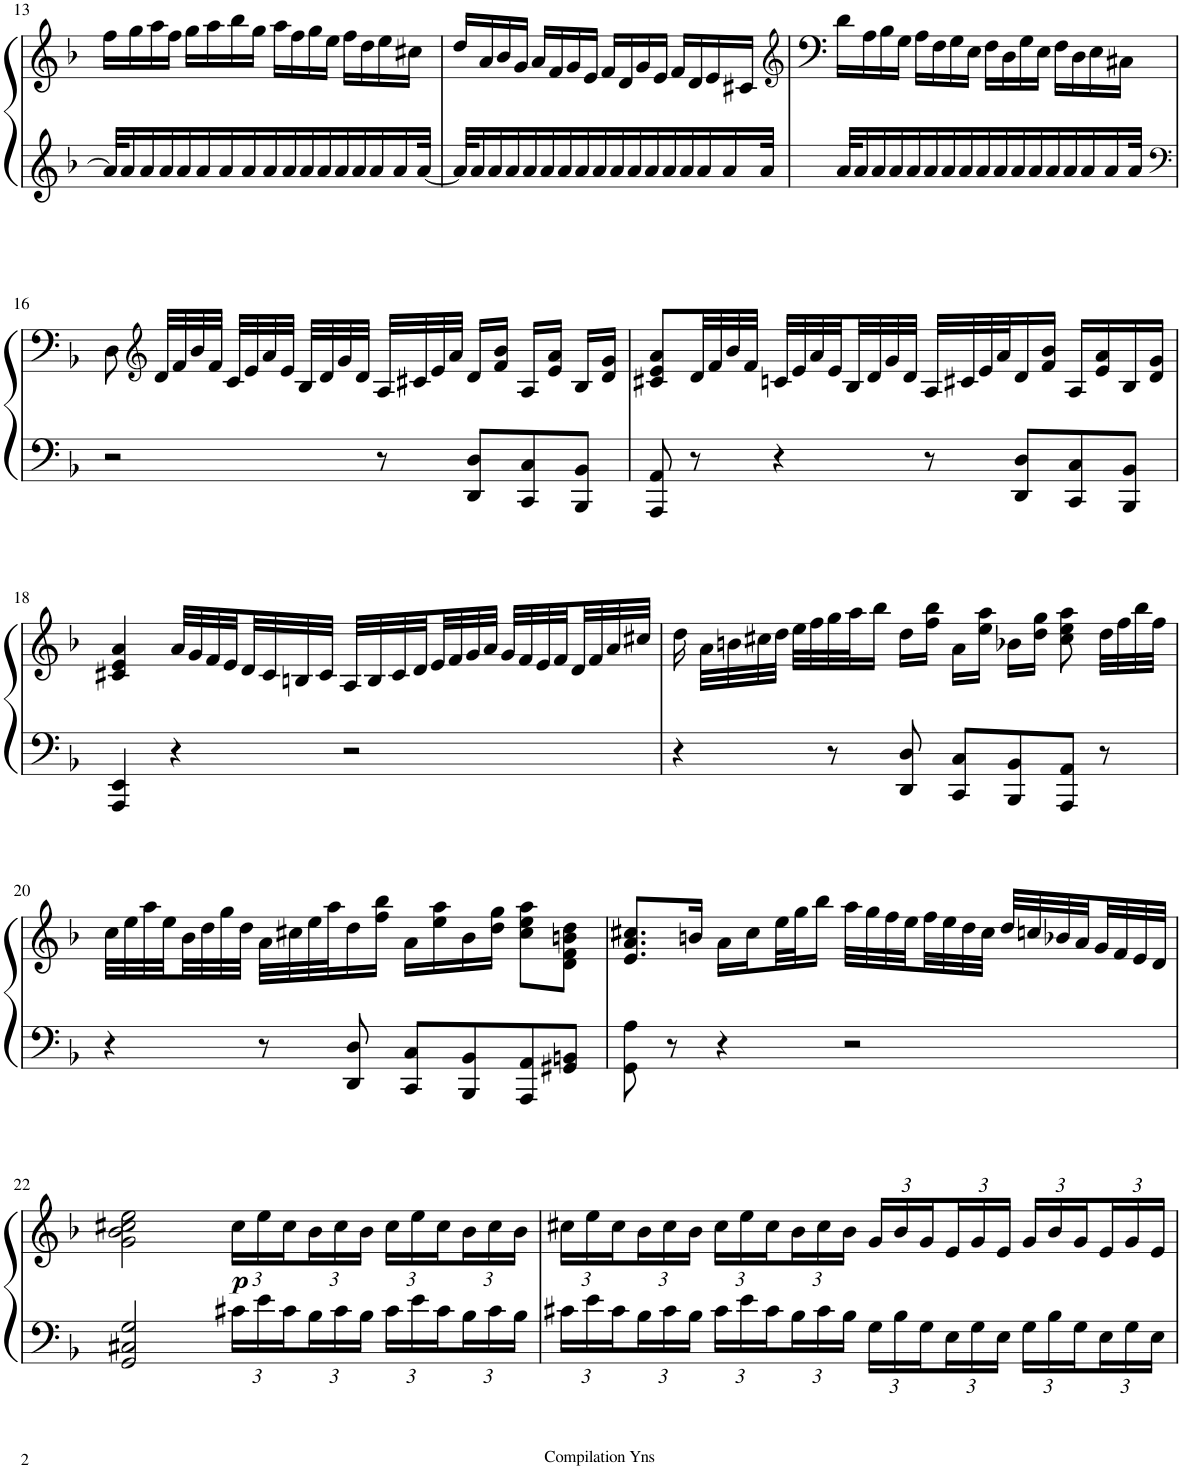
**kern	**kern	**dynam
*part1	*part1	*part1
*staff2	*staff1	*staff1/2
*I"Piano	*	*
*I'Pno.	*	*
!!LO:PB:g=z
*clefG2	*clefG2	*
*k[b-]	*k[b-]	*
*M4/4	*M4/4	*
*met(c)	*met(c)	*
=13	=13	=13
32a/KLL]	16ff\LL	.
16a/	.	.
.	16gg\	.
16a/	.	.
.	16aa\	.
16a/	.	.
.	16ff\JJ	.
16a/	.	.
.	16gg\LL	.
16a/	.	.
.	16aa\	.
16a/	.	.
.	16bb-\	.
16a/	.	.
.	16gg\JJ	.
16a/	.	.
.	16aa\LL	.
16a/	.	.
.	16ff\	.
16a/	.	.
.	16gg\	.
16a/	.	.
.	16ee\JJ	.
16a/	.	.
.	16ff\LL	.
16a/	.	.
.	16dd\	.
16a/	.	.
.	16ee\	.
16a/	.	.
.	16cc#X\JJ	.
[32a/JJk	.	.
=14	=14	=14
32a/KLL]	16dd/LL	.
16a/	.	.
.	16a/	.
16a/	.	.
.	16b-/	.
16a/	.	.
.	16g/JJ	.
16a/	.	.
.	16a/LL	.
16a/	.	.
.	16f/	.
16a/	.	.
.	16g/	.
16a/	.	.
.	16e/JJ	.
16a/	.	.
.	16f/LL	.
16a/	.	.
.	16d/	.
16a/	.	.
.	16g/	.
16a/	.	.
.	16e/JJ	.
16a/	.	.
.	16f/LL	.
16a/	.	.
.	16d/	.
16a/	.	.
.	16e/	.
16a/	.	.
.	16c#X/JJ	.
32a/JJk	.	.
=15	=15	=15
*	*clefG2	*
32a/KLL	16d\LL	.
16a/	.	.
.	16A\	.
16a/	.	.
.	16B-\	.
16a/	.	.
.	16G\JJ	.
16a/	.	.
.	16A\LL	.
16a/	.	.
.	16F\	.
16a/	.	.
.	16G\	.
16a/	.	.
.	16E\JJ	.
16a/	.	.
.	16F\LL	.
16a/	.	.
.	16D\	.
16a/	.	.
.	16G\	.
16a/	.	.
.	16E\JJ	.
16a/	.	.
.	16F\LL	.
16a/	.	.
.	16D\	.
16a/	.	.
.	16E\	.
16a/	.	.
.	16C#X\JJ	.
32a/JJk	.	.
!!LO:LB:g=z
=16	=16	=16
*clefF4	*	*
2r	8D\	.
*	*clefG2	*
.	32d/LLL	.
.	32f/	.
.	32b-/	.
.	32f/JJJ	.
.	32c/LLL	.
.	32e/	.
.	32a/	.
.	32e/JJJ	.
.	32B-/LLL	.
.	32d/	.
.	32g/	.
.	32d/JJJ	.
8r	32A/LLL	.
.	32c#X/	.
.	32e/	.
.	32a/JJJ	.
8DD/ 8D/L	16d/LL	.
.	16f/ 16b-/JJ	.
8CC/ 8C/	16A/LL	.
.	16e/ 16a/JJ	.
8BBB-/ 8BB-/J	16B-/LL	.
.	16d/ 16g/JJ	.
=17	=17	=17
8AAA/ 8AA/	8c#X/ 8e/ 8a/L	.
8r	32d/LL	.
.	32f/	.
.	32b-/	.
.	32f/JJJ	.
4r	32cn/LLL	.
.	32e/	.
.	32a/	.
.	32e/	.
.	32B-/	.
.	32d/	.
.	32g/	.
.	32d/JJJ	.
8r	32A/LLL	.
.	32c#X/	.
.	32e/	.
.	32a/J	.
8DD/ 8D/L	16d/	.
.	16f/ 16b-/JJ	.
8CC/ 8C/	16A/LL	.
.	16e/ 16a/	.
8BBB-/ 8BB-/J	16B-/	.
.	16d/ 16g/JJ	.
!!LO:LB:g=z
=18	=18	=18
4AAA/ 4EE/	4c#X/ 4e/ 4a/	.
4r	32a/LLL	.
.	32g/	.
.	32f/	.
.	32e/	.
.	32d/	.
.	32c#/	.
.	32Bn/	.
.	32c#/JJJ	.
2r	32A/LLL	.
.	32B/	.
.	32c#/	.
.	32d/	.
.	32e/	.
.	32f/	.
.	32g/	.
.	32a/JJJ	.
.	32g/LLL	.
.	32f/	.
.	32e/	.
.	32f/	.
.	32d/	.
.	32f/	.
.	32a/	.
.	32cc#X/JJJ	.
=19	=19	=19
4r	16dd\	.
.	32a\LLL	.
.	32bn\	.
.	32cc#X\	.
.	32dd\JJJ	.
.	32ee\LLL	.
.	32ff\	.
8r	32gg\	.
.	32aa\J	.
.	16bb-\JJ	.
8DD/ 8D/	16dd\LL	.
.	16ff\ 16bb-\JJ	.
8CC/ 8C/L	16a\LL	.
.	16ee\ 16aa\JJ	.
8BBB-/ 8BB-/	16b-X\LL	.
.	16dd\ 16gg\JJ	.
8AAA/ 8AA/J	8cc#\ 8ee\ 8aa\	.
8r	32dd\LLL	.
.	32ff\	.
.	32bb-\	.
.	32ff\JJJ	.
!!LO:LB:g=z
=20	=20	=20
4r	32cc\LLL	.
.	32ee\	.
.	32aa\	.
.	32ee\	.
.	32b-\	.
.	32dd\	.
.	32gg\	.
.	32dd\JJJ	.
8r	32a\LLL	.
.	32cc#X\	.
.	32ee\	.
.	32aa\J	.
8DD/ 8D/	16dd\	.
.	16ff\ 16bb-\JJ	.
8CC/ 8C/L	16a\LL	.
.	16ee\ 16aa\	.
8BBB-/ 8BB-/	16b-\	.
.	16dd\ 16gg\JJ	.
8AAA/ 8AA/	8cc#\ 8ee\ 8aa\L	.
8GG#X/ 8BBn/J	8d\ 8f\ 8bn\ 8dd\J	.
=21	=21	=21
8GG\ 8A\	8.e/ 8.a/ 8.cc#X/L	.
8r	.	.
.	16bn/Jk	.
4r	16a\LL	.
.	16cc#\	.
.	32ee\L	.
.	32gg\J	.
.	16bb-\JJ	.
2r	32aa\LLL	.
.	32gg\	.
.	32ff\	.
.	32ee\	.
.	32ff\	.
.	32ee\	.
.	32dd\	.
.	32cc#\JJJ	.
.	32dd/LLL	.
.	32ccn/	.
.	32b-X/	.
.	32a/	.
.	32g/	.
.	32f/	.
.	32e/	.
.	32d/JJJ	.
!!LO:LB:g=z
=22	=22	=22
2GG/ 2C#X/ 2G/	2g\ 2b-\ 2cc#X\ 2ee\	.
*Xbrackettup	*Xbrackettup	*
!	!	!LO:DY:b
24c#X\LL	24cc#\LL	p
24e\	24ee\	.
24c#\	24cc#\	.
24B-\	24b-\	.
24c#\	24cc#\	.
24B-\JJ	24b-\JJ	.
24c#\LL	24cc#\LL	.
24e\	24ee\	.
24c#\	24cc#\	.
24B-\	24b-\	.
24c#\	24cc#\	.
24B-\JJ	24b-\JJ	.
=23	=23	=23
24c#X\LL	24cc#X\LL	.
24e\	24ee\	.
24c#\	24cc#\	.
24B-\	24b-\	.
24c#\	24cc#\	.
24B-\JJ	24b-\JJ	.
24c#\LL	24cc#\LL	.
24e\	24ee\	.
24c#\	24cc#\	.
24B-\	24b-\	.
24c#\	24cc#\	.
24B-\JJ	24b-\JJ	.
24G\LL	24g/LL	.
24B-\	24b-/	.
24G\	24g/	.
24E\	24e/	.
24G\	24g/	.
24E\JJ	24e/JJ	.
24G\LL	24g/LL	.
24B-\	24b-/	.
24G\	24g/	.
24E\	24e/	.
24G\	24g/	.
24E\JJ	24e/JJ	.
=	=	=
*-	*-	*-
